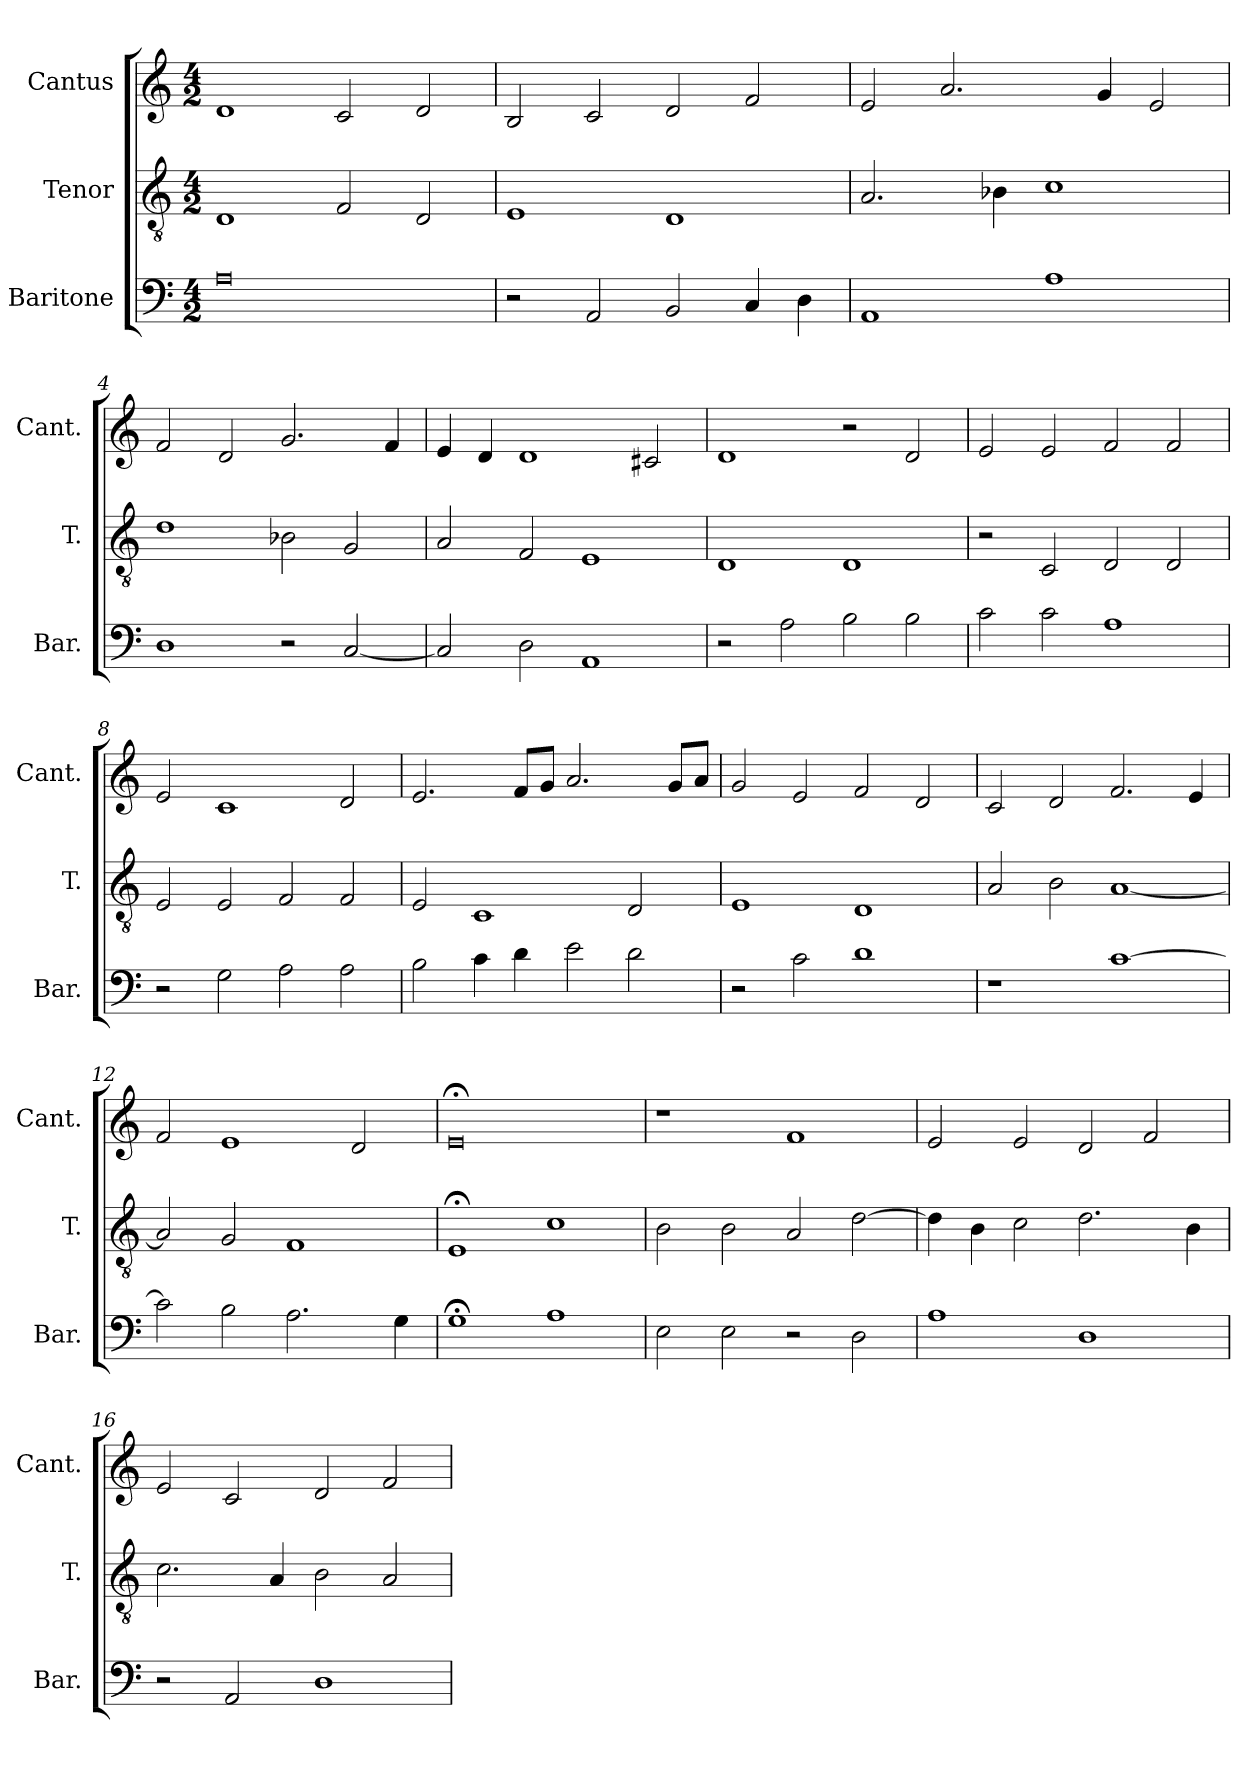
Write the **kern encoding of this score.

**kern	**kern	**kern
*part3	*part2	*part1
*staff3	*staff2	*staff1
*I"Baritone	*I"Tenor	*I"Cantus
*I'Bar.	*I'T.	*I'Cant.
*clefF4	*clefGv2	*clefG2
*	*ITrd7c12	*
*k[]	*k[]	*k[]
*C:	*C:	*C:
*M4/2	*M4/2	*M4/2
=1	=1	=1
0A\	1DD/	1d/
.	2FF/	2c/
.	2DD/	2d/
=2	=2	=2
2r	1EE/	2B/
2AA/	.	2c/
2BB/	1DD/	2d/
4C/	.	2f/
4D\	.	.
=3	=3	=3
1AA/	2.AA/	2e/
.	.	2.a/
.	4BB-X\	.
1A\	1C\	.
.	.	4g/
.	.	2e/
=4	=4	=4
1D\	1D\	2f/
.	.	2d/
2r	2BB-X\	2.g/
[2C/	2GG/	.
.	.	4f/
=5	=5	=5
2C/]	2AA/	4e/
.	.	4d/
2D\	2FF/	1d/
1AA/	1EE/	.
.	.	2c#X/
=6	=6	=6
2r	1DD/	1d/
2A\	.	.
2B\	1DD/	2r
2B\	.	2d/
=7	=7	=7
2c\	2r	2e/
2c\	2CC/	2e/
1A\	2DD/	2f/
.	2DD/	2f/
=8	=8	=8
2r	2EE/	2e/
2G\	2EE/	1c/
2A\	2FF/	.
2A\	2FF/	2d/
=9	=9	=9
2B\	2EE/	2.e/
4c\	1CC/	.
4d\	.	8f/L
.	.	8g/J
2e\	.	2.a/
2d\	2DD/	.
.	.	8g/L
.	.	8a/J
=10	=10	=10
2r	1EE/	2g/
2c\	.	2e/
1d\	1DD/	2f/
.	.	2d/
=11	=11	=11
1r	2AA/	2c/
.	2BB\	2d/
[1c\	[1AA/	2.f/
.	.	4e/
=12	=12	=12
2c\]	2AA/]	2f/
2B\	2GG/	1e/
2.A\	1FF/	.
.	.	2d/
4G\	.	.
=13	=13	=13
1G;<\	1EE;</	0e;</
1A\	1C\	.
=14	=14	=14
2E\	2BB\	1r
2E\	2BB\	.
2r	2AA/	1f/
2D\	[2D\	.
=15	=15	=15
1A\	4D\]	2e/
.	4BB\	.
.	2C\	2e/
1D\	2.D\	2d/
.	.	2f/
.	4BB\	.
=16	=16	=16
2r	2.C\	2e/
2AA/	.	2c/
.	4AA/	.
1D\	2BB\	2d/
.	2AA/	2f/
=	=	=
*-	*-	*-
